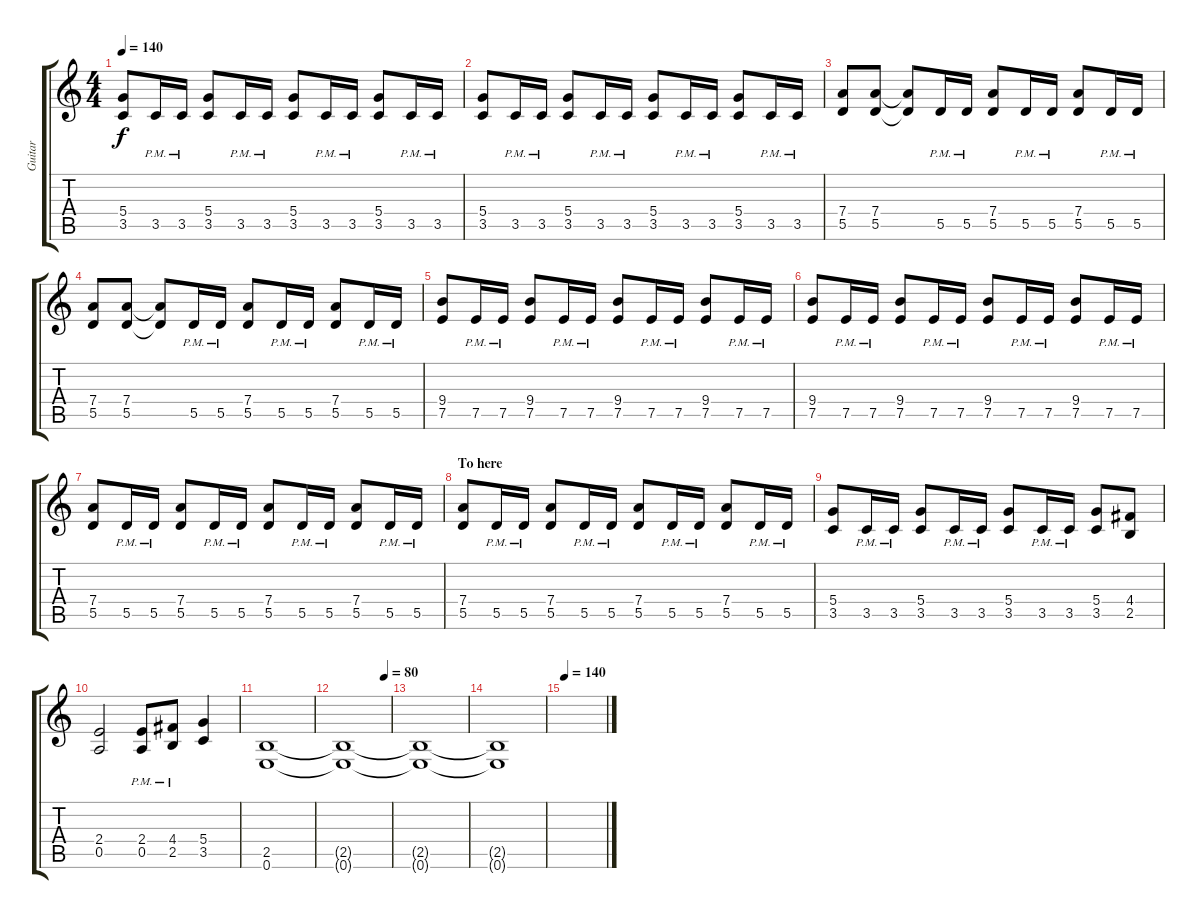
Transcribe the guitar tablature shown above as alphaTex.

\track ("Guitar " "Guitar ") {instrument overdrivenguitar}
\staff {score tabs}
\tuning (E4 B3 G3 D3 A2 E2) {hide}
\ts (4 4)
\tempo 140
\clef g2
\ks c
(5.4 3.5).8{dy f} 3.5{pm}.16 3.5{pm}.16 (5.4 3.5).8 3.5{pm}.16 3.5{pm}.16 (5.4 3.5).8 3.5{pm}.16 3.5{pm}.16 (5.4 3.5).8 3.5{pm}.16 3.5{pm}.16 |
(5.4 3.5).8 3.5{pm}.16 3.5{pm}.16 (5.4 3.5).8 3.5{pm}.16 3.5{pm}.16 (5.4 3.5).8 3.5{pm}.16 3.5{pm}.16 (5.4 3.5).8 3.5{pm}.16 3.5{pm}.16 |
(7.4 5.5).8 (7.4 5.5).8 (7.4{t} 5.5{t}).8 5.5{pm}.16 5.5{pm}.16 (7.4 5.5).8 5.5{pm}.16 5.5{pm}.16 (7.4 5.5).8 5.5{pm}.16 5.5{pm}.16 |
(7.4 5.5).8 (7.4 5.5).8 (7.4{t} 5.5{t}).8 5.5{pm}.16 5.5{pm}.16 (7.4 5.5).8 5.5{pm}.16 5.5{pm}.16 (7.4 5.5).8 5.5{pm}.16 5.5{pm}.16 |
(9.4 7.5).8 7.5{pm}.16 7.5{pm}.16 (9.4 7.5).8 7.5{pm}.16 7.5{pm}.16 (9.4 7.5).8 7.5{pm}.16 7.5{pm}.16 (9.4 7.5).8 7.5{pm}.16 7.5{pm}.16 |
(9.4 7.5).8 7.5{pm}.16 7.5{pm}.16 (9.4 7.5).8 7.5{pm}.16 7.5{pm}.16 (9.4 7.5).8 7.5{pm}.16 7.5{pm}.16 (9.4 7.5).8 7.5{pm}.16 7.5{pm}.16 |
(7.4 5.5).8 5.5{pm}.16 5.5{pm}.16 (7.4 5.5).8 5.5{pm}.16 5.5{pm}.16 (7.4 5.5).8 5.5{pm}.16 5.5{pm}.16 (7.4 5.5).8 5.5{pm}.16 5.5{pm}.16 |
\section ("" "To here")
(7.4 5.5).8 5.5{pm}.16 5.5{pm}.16 (7.4 5.5).8 5.5{pm}.16 5.5{pm}.16 (7.4 5.5).8 5.5{pm}.16 5.5{pm}.16 (7.4 5.5).8 5.5{pm}.16 5.5{pm}.16 |
(5.4 3.5).8 3.5{pm}.16 3.5{pm}.16 (5.4 3.5).8 3.5{pm}.16 3.5{pm}.16 (5.4 3.5).8 3.5{pm}.16 3.5{pm}.16 (5.4 3.5).8 (4.4 2.5).8 |
(2.4 0.5).2 (2.4 0.5{pm}).8 (4.4 2.5{pm}).8 (5.4 3.5).4 |
(2.5 0.6).1 |
\tempo (80 0.875)
(2.5{t} 0.6{t}).1 |
(2.5{t} 0.6{t}).1 |
(2.5{t} 0.6{t}).1 |
\tempo 140
